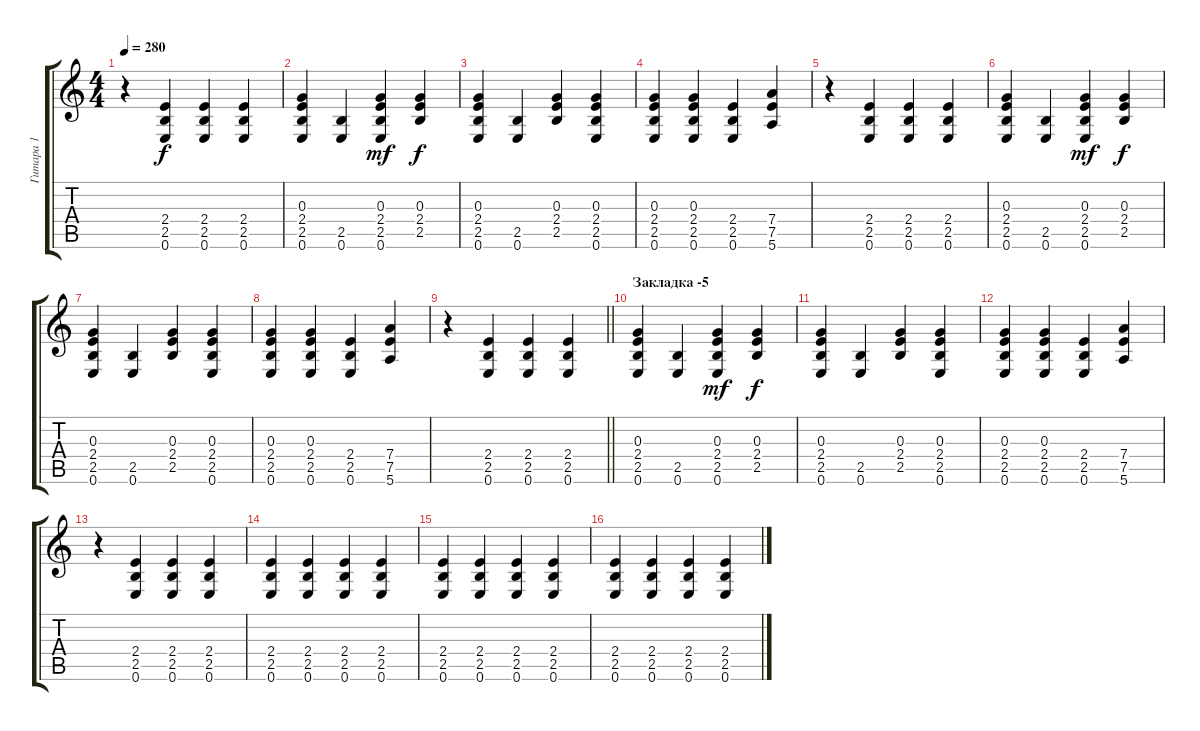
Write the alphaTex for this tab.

\track ("Гитара 1" "Гитара 1") {instrument distortionguitar}
\staff {score tabs}
\tuning (E4 B3 G3 D3 A2 E2) {hide}
\ts (4 4)
\tempo 280
\clef g2
\ks c
r.4{dy f} (2.4 2.5 0.6).4 (2.4 2.5 0.6).4 (2.4 2.5 0.6).4 |
(0.3 2.4 2.5 0.6).4 (2.5 0.6).4 (0.3 2.4 2.5 0.6).4{dy mf} (0.3 2.4 2.5).4{dy f} |
(0.3 2.4 2.5 0.6).4 (2.5 0.6).4 (0.3 2.4 2.5).4 (0.3 2.4 2.5 0.6).4 |
(0.3 2.4 2.5 0.6).4 (0.3 2.4 2.5 0.6).4 (2.4 2.5 0.6).4 (7.4 7.5 5.6).4 |
r.4 (2.4 2.5 0.6).4 (2.4 2.5 0.6).4 (2.4 2.5 0.6).4 |
(0.3 2.4 2.5 0.6).4 (2.5 0.6).4 (0.3 2.4 2.5 0.6).4{dy mf} (0.3 2.4 2.5).4{dy f} |
(0.3 2.4 2.5 0.6).4 (2.5 0.6).4 (0.3 2.4 2.5).4 (0.3 2.4 2.5 0.6).4 |
(0.3 2.4 2.5 0.6).4 (0.3 2.4 2.5 0.6).4 (2.4 2.5 0.6).4 (7.4 7.5 5.6).4 |
\barLineRight lightlight
r.4 (2.4 2.5 0.6).4 (2.4 2.5 0.6).4 (2.4 2.5 0.6).4 |
\section ("" "Закладка -5")
(0.3 2.4 2.5 0.6).4 (2.5 0.6).4 (0.3 2.4 2.5 0.6).4{dy mf} (0.3 2.4 2.5).4{dy f} |
(0.3 2.4 2.5 0.6).4 (2.5 0.6).4 (0.3 2.4 2.5).4 (0.3 2.4 2.5 0.6).4 |
(0.3 2.4 2.5 0.6).4 (0.3 2.4 2.5 0.6).4 (2.4 2.5 0.6).4 (7.4 7.5 5.6).4 |
r.4 (2.4 2.5 0.6).4 (2.4 2.5 0.6).4 (2.4 2.5 0.6).4 |
(2.4 2.5 0.6).4 (2.4 2.5 0.6).4 (2.4 2.5 0.6).4 (2.4 2.5 0.6).4 |
(2.4 2.5 0.6).4 (2.4 2.5 0.6).4 (2.4 2.5 0.6).4 (2.4 2.5 0.6).4 |
(2.4 2.5 0.6).4 (2.4 2.5 0.6).4 (2.4 2.5 0.6).4 (2.4 2.5 0.6).4
